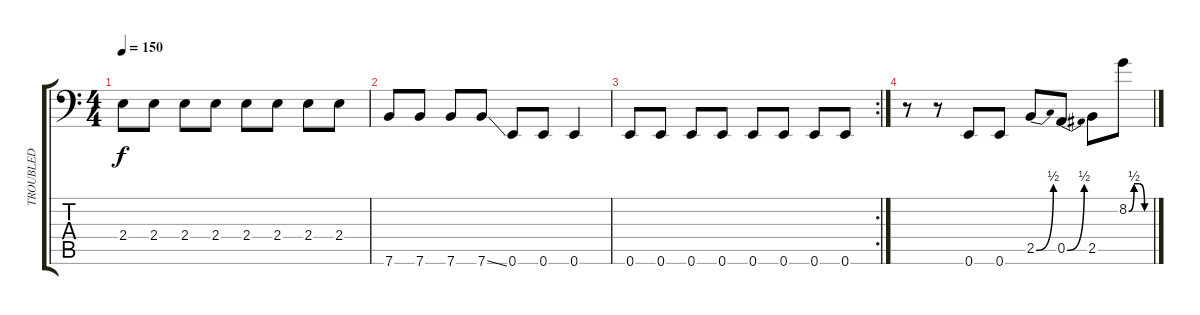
\track ("TROUBLED" "TROUBLED") {instrument electricbassfinger}
\staff {score tabs}
\tuning (E3 B2 G2 D2 A1 E1) {hide}
\ts (4 4)
\tempo 150
\clef f4
\ks c
2.4.8{dy f} 2.4.8 2.4.8 2.4.8 2.4.8 2.4.8 2.4.8 2.4.8 |
7.6.8 7.6.8 7.6.8 7.6{ss}.8 0.6.8 0.6.8 0.6.4 |
\rc 2
0.6.8 0.6.8 0.6.8 0.6.8 0.6.8 0.6.8 0.6.8 0.6.8 |
r.8 r.8 0.6.8 0.6.8 2.5{be (bend 0 0 60 2)}.8{instrument slapbass1} 0.5{be (bend 0 0 60 2)}.8 2.5.8 8.2{be (custom 0 0 15 2 30 2 45 0 60 0)}.8
